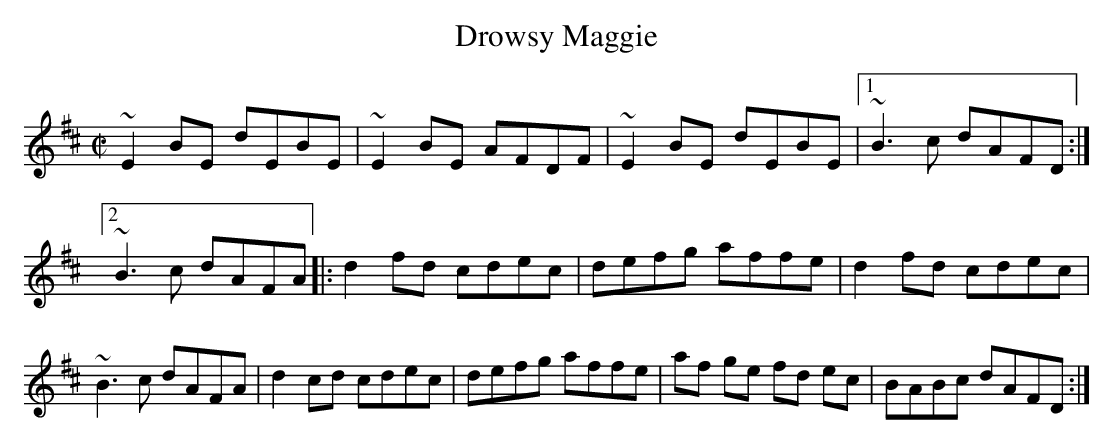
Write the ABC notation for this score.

X:1
T:Drowsy Maggie
M:C|
K:D
~E2BE dEBE|~E2BE AFDF|~E2BE dEBE|1 ~B3c dAFD:|2 ~B3c dAFA|:\
d2fd cdec|defg affe|d2fd cdec|~B3c dAFA|\
d2cd cdec|defg affe|af ge fd ec|BABc dAFD:|
